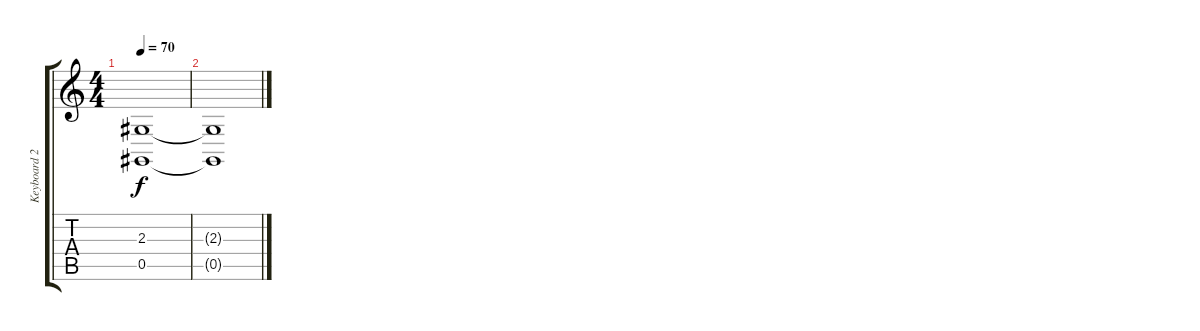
\track ("Keyboard 2" "Keyboard 2") {instrument stringensemble1}
\staff {score tabs}
\tuning (Eb4 Bb3 Gb3 Db3 Ab2 Eb2) {hide}
\ts (4 4)
\tempo 70
\clef g2
\ks c
(2.3{t} 0.5{t}).1{dy f} |
(2.3{t} 0.5{t}).1
